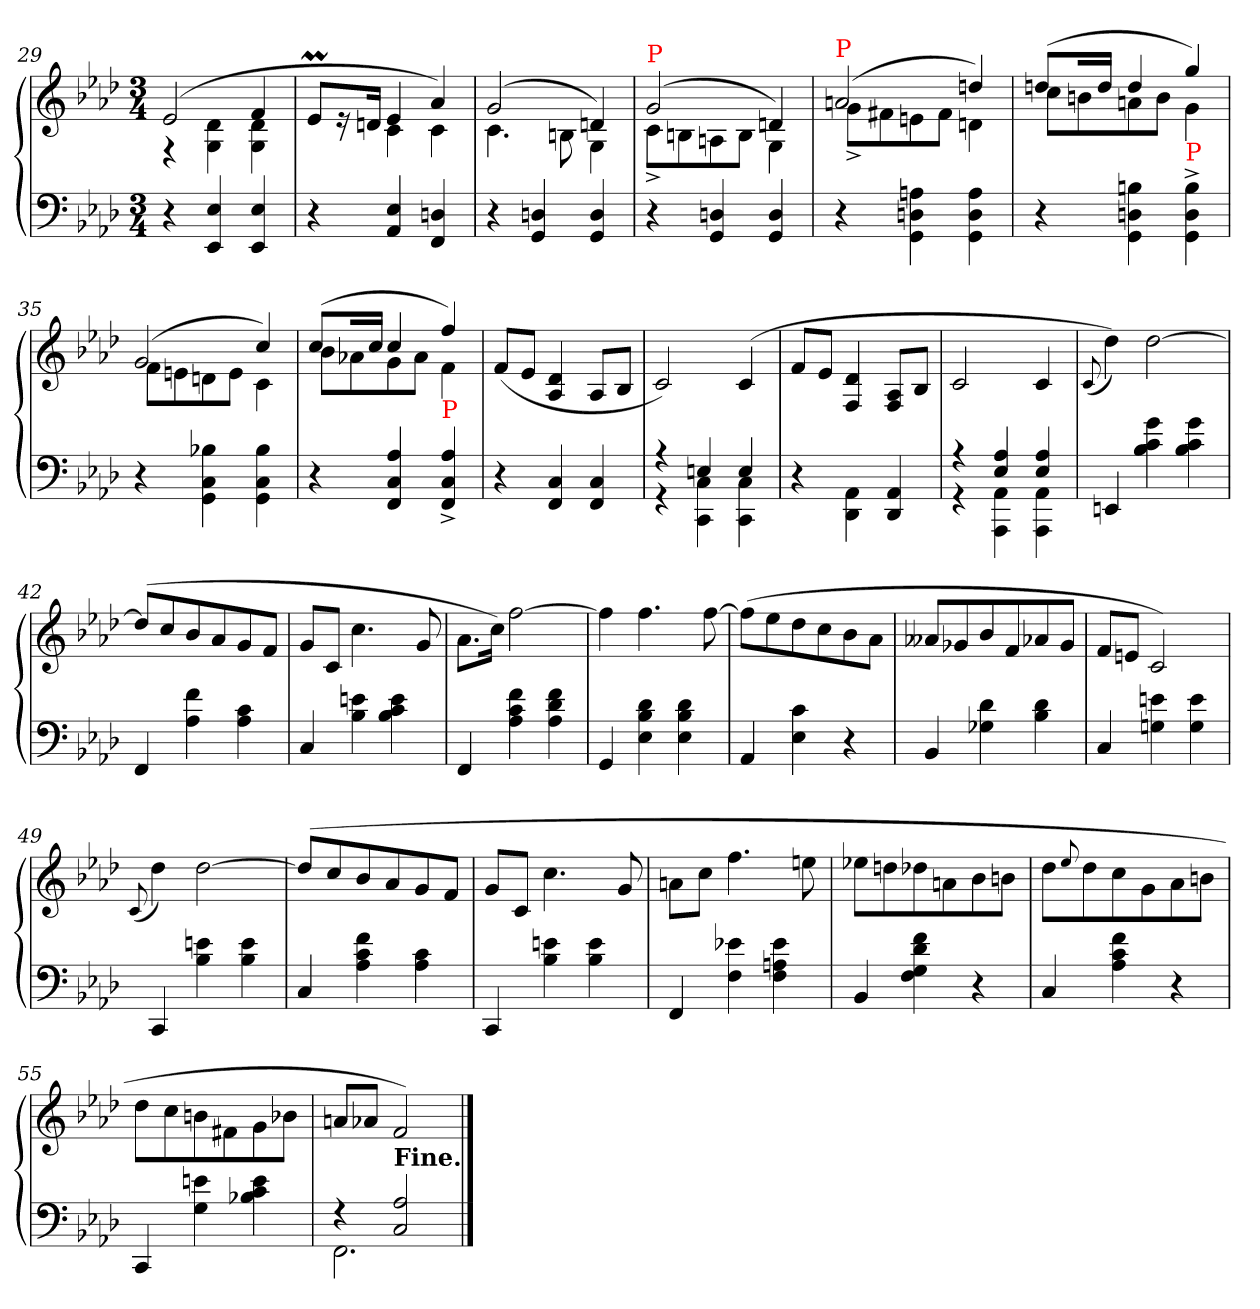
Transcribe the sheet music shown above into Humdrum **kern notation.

**kern	**kern
*part1	*part1
*staff2	*staff1
*clefF4	*clefG2
*k[b-e-a-d-]	*k[b-e-a-d-]
*f:	*f:
*M3/4	*M3/4
=29	=29
*	*^
4r	(2e-	4rF
4E- 4EE-	.	4d- 4G
4E- 4EE-	4f	4d- 4G
=30	=30	=30
4r	8e-M/L	4ryy
.	16r	.
.	16dnJk	.
4E- 4AA-	4e-	4c
4Dn 4FF	4a-)	4c
=31	=31	=31
4r	(2g	4.c
4Dn 4GG	.	.
.	.	8Bn
4D 4GG	4dn)	4G
=32	=32	=32
!	!LO:TX:a:color=red:t=P	!
4r	(2g	8c^L
.	.	8Bn
4Dn 4GG	.	8An
.	.	8BJ
4D 4GG	4dn)	4G
=33	=33	=33
!	!LO:TX:a:color=red:t=P	!
4r	(2an	8g^L
.	.	8f#X
4An 4Dn 4GG	.	8en
.	.	8f#J
4A 4D 4GG	4ddn)	4dn
=34	=34	=34
4r	(8ddnL	8ccL
.	16ryy	8bn
.	16ddJk	.
4Bn 4Dn 4GG	4dd	8an
.	.	8bJ
!LO:TX:a:color=red:t=P	!	!
4B^ 4D^ 4GG^	4gg)	4g
=35	=35	=35
4r	(2g	8fL
.	.	8en
4B-X 4C 4GG	.	8dn
.	.	8eJ
4B- 4C 4GG	4cc)	4c
=36	=36	=36
4r	(8ccL	8b-L
.	16ryy	8a-X
.	16ccJk	.
4A- 4C 4FF	4cc	8g
.	.	8a-J
!LO:TX:a:color=red:t=P	!	!
4A-^ 4C^ 4FF^	4ff)	4f
=37	=37	=37
!	!LO:TX:a:t=cresc.	!
*	*v	*v
4r	(>8fL
.	8e-J
4C 4FF	4d- 4A-
4C 4FF	8A-L
.	8B-J
=38	=38
*^	*
4r	4r	2c)
4En	4C 4CC	.
4E	4C 4CC	(4c
=39	=39	=39
2ryy	4r	8fL
.	.	8e-J
.	4AA-\ 4DD-\	4d-/ 4F/
4ryy	4AA- 4DD-	8A-/ 8F/L
.	.	8B-/J
=40	=40	=40
4r	4r	2c
4A- 4E-	4AA- 4AAA-	.
4A- 4E-	4AA- 4AAA-	4c
*v	*v	*
=41	=41
.	(8qqc/
4EEn	4dd-))
4g 4c 4B-	[2dd-
4g 4c 4B-	.
=42	=42
4FF	(>8dd-L]
.	8cc
4f 4A-	8b-
.	8a-
4c 4A-	8g
.	8fJ
=43	=43
4C	8gL
.	8cJ
4en 4B-	4.cc
4e 4c 4B-	.
.	8g
=44	=44
4FF	8.a-L
.	16ccJk)
4f 4c 4A-	[2ff
4f 4d- 4A-	.
=45	=45
4GG	4ff]
4d- 4B- 4E-	4.ff
4d- 4B- 4E-	.
.	[8ff
=46	=46
4AA-	(>8ffL]
.	8ee-
4c 4E-	8dd-
.	8cc
4r	8b-
.	8a-J
=47	=47
4BB-	8a--XL
.	8g-X
4d- 4G-X	8b-
.	8f
4d- 4B-	8a-X
.	8g-J
=48	=48
4C	8fL
.	8enJ
4en 4Gn	2c)
4e 4G	.
=49	=49
.	(8qqc/
4CC	4dd-)
4en 4B-	[2dd-
4e 4B-	.
=50	=50
4C	(>8dd-L]
.	8cc
4f 4c 4A-	8b-
.	8a-
4c 4A-	8g
.	8fJ
=51	=51
4CC	8gL
.	8cJ
4en 4B-	4.cc
4e 4B-	.
.	8g
=52	=52
4FF	8anL
.	8ccJ
4e-X 4F	4.ff
4e- 4An 4F	.
.	8een
=53	=53
4BB-	8ee-XL
.	8ddn
4f 4d- 4G 4F	8dd-X
.	8an
4r	8b-
.	8bnJ
=54	=54
4C	8dd-L
.	8qqee-/
.	8dd-
4f 4c 4A-	8cc
.	8g
4r	8a-
.	8bnJ
=55	=55
4CC	8dd-\L
.	8cc
4en 4G	8bn
.	8f#X
4e 4c 4B-X	8g
.	8b-XJ
=56	=56
*^	*
4r	2.FF	8anL
.	.	8a-XJ
!LO:TX:a:B:t=Fine.	!	!
2A- 2C	.	2f)
*v	*v	*
==	==
*-	*-
